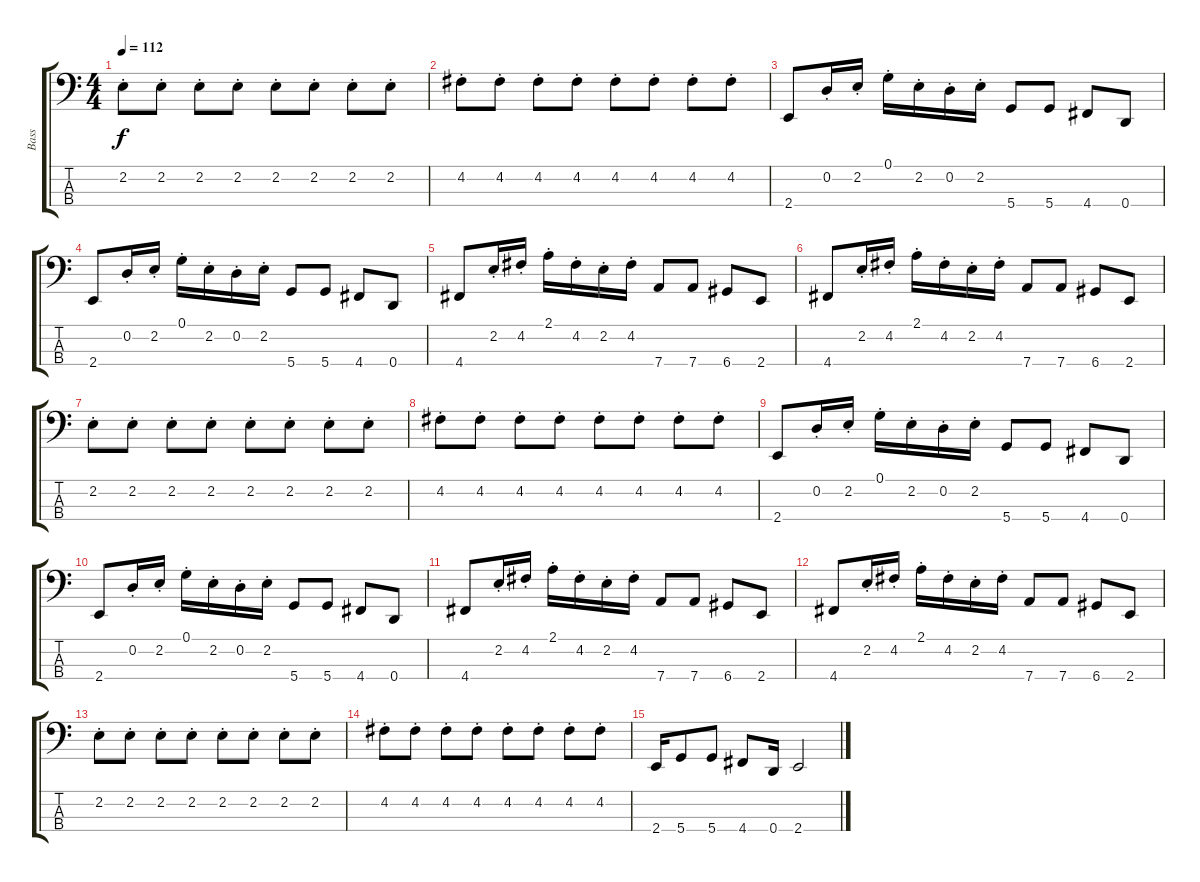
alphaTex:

\track ("Bass" "Bass") {instrument fretlessbass}
\staff {score tabs}
\tuning (G2 D2 A1 D1) {hide}
\ts (4 4)
\tempo 112
\clef f4
\ks c
2.2{st}.8{dy f} 2.2{st}.8 2.2{st}.8 2.2{st}.8 2.2{st}.8 2.2{st}.8 2.2{st}.8 2.2{st}.8 |
4.2{st}.8 4.2{st}.8 4.2{st}.8 4.2{st}.8 4.2{st}.8 4.2{st}.8 4.2{st}.8 4.2{st}.8 |
2.4.8 0.2{st}.16 2.2{st}.16 0.1{st}.16 2.2{st}.16 0.2{st}.16 2.2{st}.16 5.4.8 5.4.8 4.4.8 0.4.8 |
2.4.8 0.2{st}.16 2.2{st}.16 0.1{st}.16 2.2{st}.16 0.2{st}.16 2.2{st}.16 5.4.8 5.4.8 4.4.8 0.4.8 |
4.4.8 2.2{st}.16 4.2{st}.16 2.1{st}.16 4.2{st}.16 2.2{st}.16 4.2{st}.16 7.4.8 7.4.8 6.4.8 2.4.8 |
4.4.8 2.2{st}.16 4.2{st}.16 2.1{st}.16 4.2{st}.16 2.2{st}.16 4.2{st}.16 7.4.8 7.4.8 6.4.8 2.4.8 |
2.2{st}.8 2.2{st}.8 2.2{st}.8 2.2{st}.8 2.2{st}.8 2.2{st}.8 2.2{st}.8 2.2{st}.8 |
4.2{st}.8 4.2{st}.8 4.2{st}.8 4.2{st}.8 4.2{st}.8 4.2{st}.8 4.2{st}.8 4.2{st}.8 |
2.4.8 0.2{st}.16 2.2{st}.16 0.1{st}.16 2.2{st}.16 0.2{st}.16 2.2{st}.16 5.4.8 5.4.8 4.4.8 0.4.8 |
2.4.8 0.2{st}.16 2.2{st}.16 0.1{st}.16 2.2{st}.16 0.2{st}.16 2.2{st}.16 5.4.8 5.4.8 4.4.8 0.4.8 |
4.4.8 2.2{st}.16 4.2{st}.16 2.1{st}.16 4.2{st}.16 2.2{st}.16 4.2{st}.16 7.4.8 7.4.8 6.4.8 2.4.8 |
4.4.8 2.2{st}.16 4.2{st}.16 2.1{st}.16 4.2{st}.16 2.2{st}.16 4.2{st}.16 7.4.8 7.4.8 6.4.8 2.4.8 |
2.2{st}.8 2.2{st}.8 2.2{st}.8 2.2{st}.8 2.2{st}.8 2.2{st}.8 2.2{st}.8 2.2{st}.8 |
4.2{st}.8 4.2{st}.8 4.2{st}.8 4.2{st}.8 4.2{st}.8 4.2{st}.8 4.2{st}.8 4.2{st}.8 |
2.4.16 5.4.8 5.4.8 4.4.8 0.4.16 2.4.2
